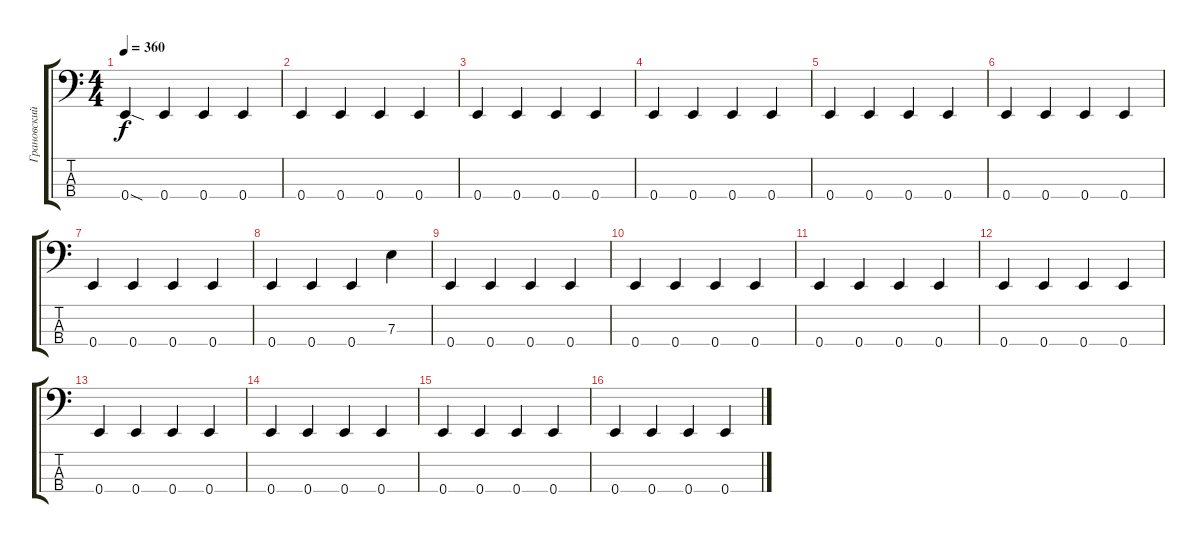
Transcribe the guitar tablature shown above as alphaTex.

\track ("Грановский" "Грановский") {instrument electricbassfinger}
\staff {score tabs}
\tuning (G2 D2 A1 E1) {hide}
\ts (4 4)
\tempo 360
\clef f4
\ks c
0.4{sod}.4{dy f} 0.4.4 0.4.4 0.4.4 |
0.4.4 0.4.4 0.4.4 0.4.4 |
0.4.4 0.4.4 0.4.4 0.4.4 |
0.4.4 0.4.4 0.4.4 0.4.4 |
0.4.4 0.4.4 0.4.4 0.4.4 |
0.4.4 0.4.4 0.4.4 0.4.4 |
0.4.4 0.4.4 0.4.4 0.4.4 |
0.4.4 0.4.4 0.4.4 7.3.4 |
0.4.4 0.4.4 0.4.4 0.4.4 |
0.4.4 0.4.4 0.4.4 0.4.4 |
0.4.4 0.4.4 0.4.4 0.4.4 |
0.4.4 0.4.4 0.4.4 0.4.4 |
0.4.4 0.4.4 0.4.4 0.4.4 |
0.4.4 0.4.4 0.4.4 0.4.4 |
0.4.4 0.4.4 0.4.4 0.4.4 |
0.4.4 0.4.4 0.4.4 0.4.4
